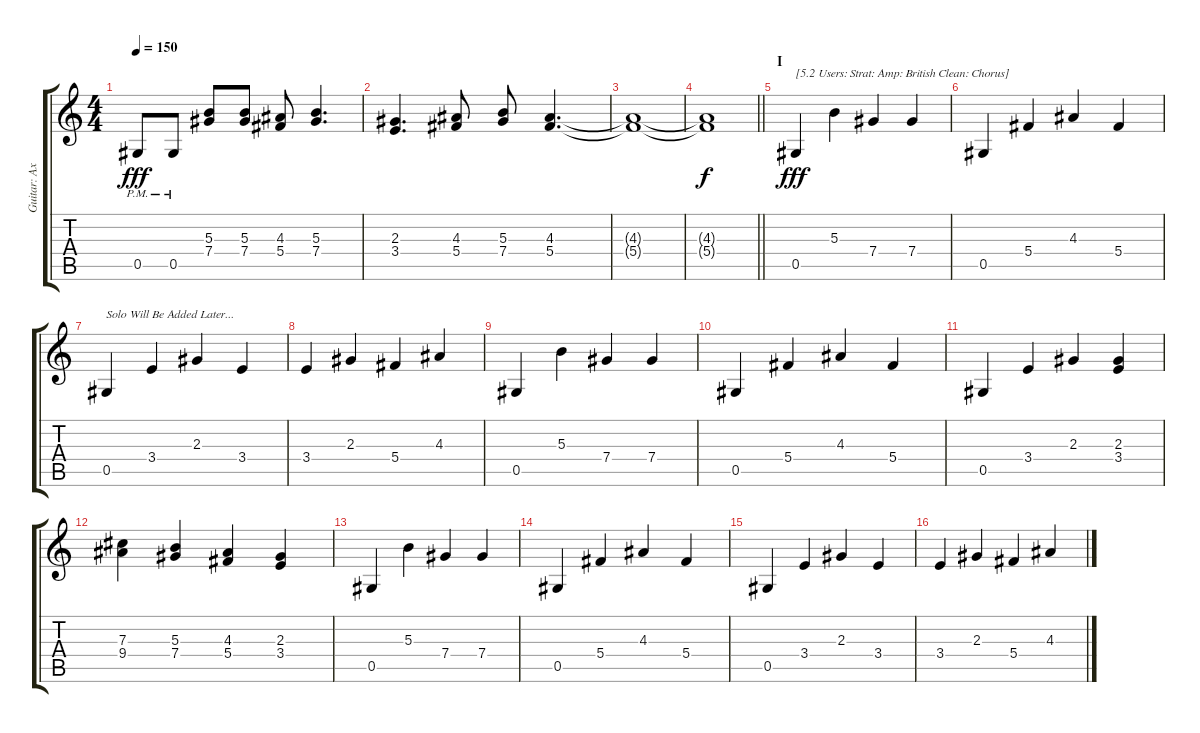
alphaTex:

\track ("Guitar: Axel" "Guitar: Ax") {instrument overdrivenguitar}
\staff {score tabs}
\tuning (Eb4 Bb3 Gb3 Db3 Ab2 Eb2) {hide}
\ts (4 4)
\tempo 150
\clef g2
\ks c
0.5{pm}.8{dy fff} 0.5{pm}.8 (5.3 7.4).8 (5.3 7.4).8 (4.3 5.4).8 (5.3 7.4).4{d} |
(2.3 3.4).4{d} (4.3 5.4).8 (5.3 7.4).8 (4.3 5.4).4{d} |
(4.3{t} 5.4{t}).1 |
\barLineRight lightlight
(4.3{t} 5.4{t}).1{dy f} |
\section ("" "I")
0.5.4{txt "[5.2 Users: Strat: Amp: British Clean: Chorus]" dy fff volume 12 balance 14 instrument electricguitarclean} 5.3.4 7.4.4 7.4.4 |
0.5.4 5.4.4 4.3.4 5.4.4 |
0.5.4{txt "Solo Will Be Added Later..."} 3.4.4 2.3.4 3.4.4 |
3.4.4 2.3.4 5.4.4 4.3.4 |
0.5.4 5.3.4 7.4.4 7.4.4 |
0.5.4 5.4.4 4.3.4 5.4.4 |
0.5.4 3.4.4 2.3.4 (2.3 3.4).4 |
(7.3 9.4).4 (5.3 7.4).4 (4.3 5.4).4 (2.3 3.4).4 |
0.5.4 5.3.4 7.4.4 7.4.4 |
0.5.4 5.4.4 4.3.4 5.4.4 |
0.5.4 3.4.4 2.3.4 3.4.4 |
3.4.4 2.3.4 5.4.4 4.3.4
